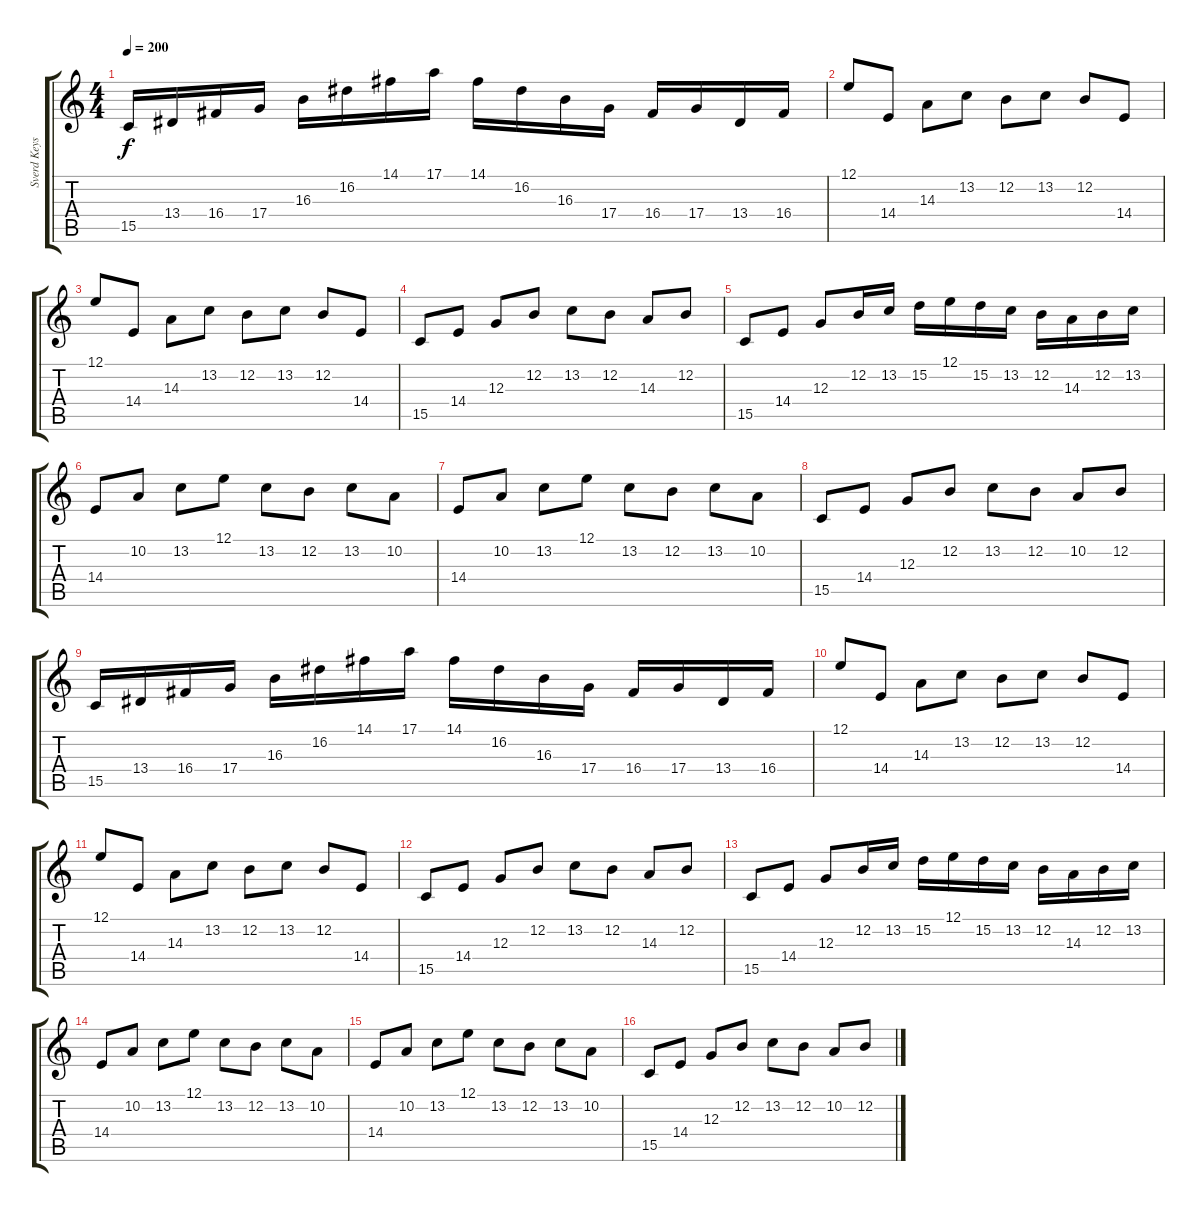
\track ("Sverd Keys" "Sverd Keys") {instrument synthbrass1}
\staff {score tabs}
\tuning (E4 B3 G3 D3 A2 E2) {hide}
\ts (4 4)
\tempo 200
\clef g2
\ks c
15.5.16{dy f} 13.4.16 16.4.16 17.4.16 16.3.16 16.2.16 14.1.16 17.1.16 14.1.16 16.2.16 16.3.16 17.4.16 16.4.16 17.4.16 13.4.16 16.4.16 |
12.1.8{instrument synthbrass1} 14.4.8 14.3.8 13.2.8 12.2.8 13.2.8 12.2.8 14.4.8 |
12.1.8{instrument synthbrass1} 14.4.8 14.3.8 13.2.8 12.2.8 13.2.8 12.2.8 14.4.8 |
15.5.8 14.4.8 12.3.8 12.2.8 13.2.8 12.2.8 14.3.8 12.2.8 |
15.5.8 14.4.8 12.3.8 12.2.16 13.2.16 15.2.16 12.1.16 15.2.16 13.2.16 12.2.16 14.3.16 12.2.16 13.2.16 |
14.4.8 10.2.8 13.2.8 12.1.8 13.2.8 12.2.8 13.2.8 10.2.8 |
14.4.8 10.2.8 13.2.8 12.1.8 13.2.8 12.2.8 13.2.8 10.2.8 |
15.5.8 14.4.8 12.3.8 12.2.8 13.2.8 12.2.8 10.2.8 12.2.8 |
15.5.16 13.4.16 16.4.16 17.4.16 16.3.16 16.2.16 14.1.16 17.1.16 14.1.16 16.2.16 16.3.16 17.4.16 16.4.16 17.4.16 13.4.16 16.4.16 |
12.1.8{instrument synthbrass1} 14.4.8 14.3.8 13.2.8 12.2.8 13.2.8 12.2.8 14.4.8 |
12.1.8{instrument synthbrass1} 14.4.8 14.3.8 13.2.8 12.2.8 13.2.8 12.2.8 14.4.8 |
15.5.8 14.4.8 12.3.8 12.2.8 13.2.8 12.2.8 14.3.8 12.2.8 |
15.5.8 14.4.8 12.3.8 12.2.16 13.2.16 15.2.16 12.1.16 15.2.16 13.2.16 12.2.16 14.3.16 12.2.16 13.2.16 |
14.4.8 10.2.8 13.2.8 12.1.8 13.2.8 12.2.8 13.2.8 10.2.8 |
14.4.8 10.2.8 13.2.8 12.1.8 13.2.8 12.2.8 13.2.8 10.2.8 |
15.5.8 14.4.8 12.3.8 12.2.8 13.2.8 12.2.8 10.2.8 12.2.8
